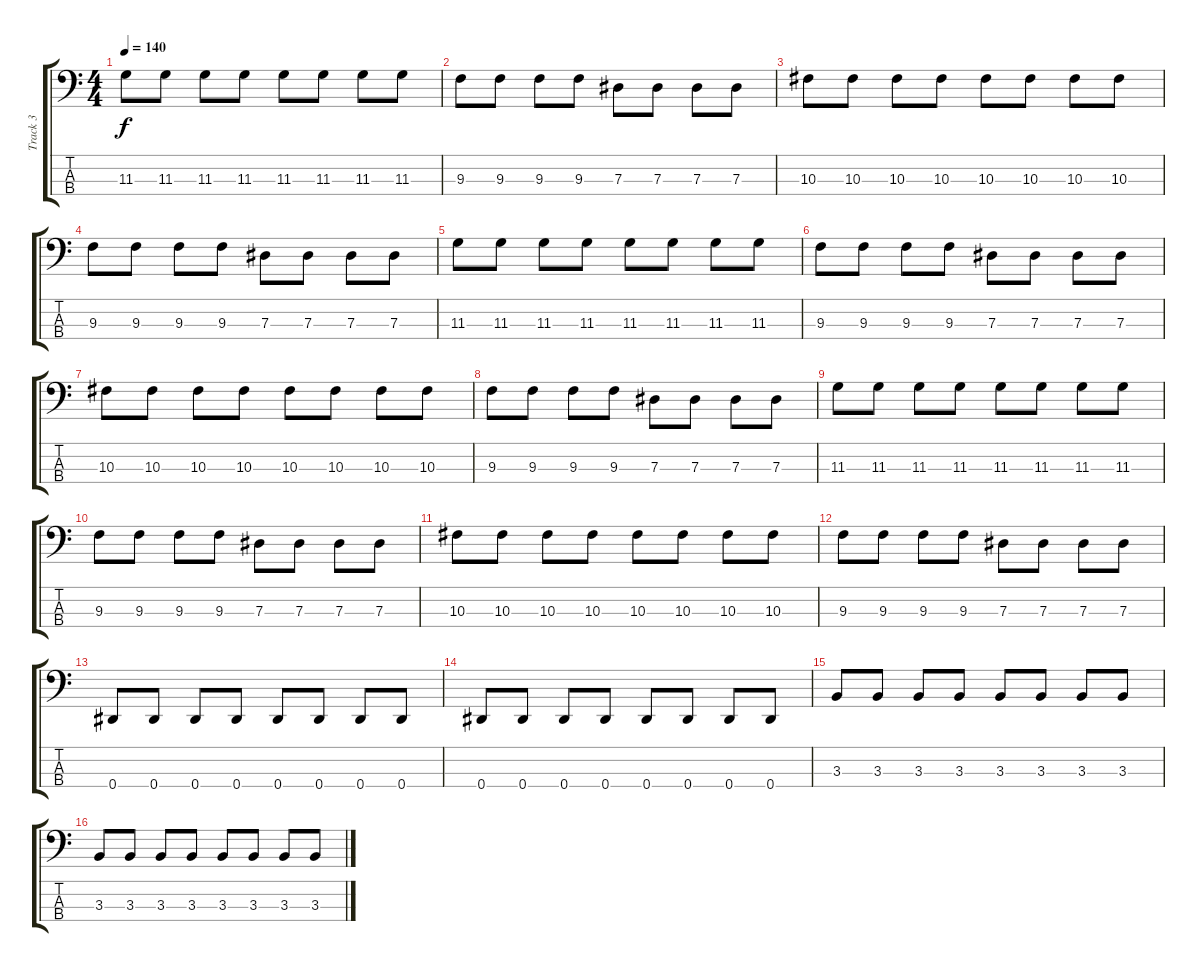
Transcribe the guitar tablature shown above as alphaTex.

\track ("Track 3" "Track 3") {instrument electricbassfinger}
\staff {score tabs}
\tuning (Gb2 Db2 Ab1 Eb1) {hide}
\ts (4 4)
\tempo 140
\clef f4
\ks c
11.3.8{dy f} 11.3.8 11.3.8 11.3.8 11.3.8 11.3.8 11.3.8 11.3.8 |
9.3.8 9.3.8 9.3.8 9.3.8 7.3.8 7.3.8 7.3.8 7.3.8 |
10.3.8 10.3.8 10.3.8 10.3.8 10.3.8 10.3.8 10.3.8 10.3.8 |
9.3.8 9.3.8 9.3.8 9.3.8 7.3.8 7.3.8 7.3.8 7.3.8 |
11.3.8 11.3.8 11.3.8 11.3.8 11.3.8 11.3.8 11.3.8 11.3.8 |
9.3.8 9.3.8 9.3.8 9.3.8 7.3.8 7.3.8 7.3.8 7.3.8 |
10.3.8 10.3.8 10.3.8 10.3.8 10.3.8 10.3.8 10.3.8 10.3.8 |
9.3.8 9.3.8 9.3.8 9.3.8 7.3.8 7.3.8 7.3.8 7.3.8 |
11.3.8 11.3.8 11.3.8 11.3.8 11.3.8 11.3.8 11.3.8 11.3.8 |
9.3.8 9.3.8 9.3.8 9.3.8 7.3.8 7.3.8 7.3.8 7.3.8 |
10.3.8 10.3.8 10.3.8 10.3.8 10.3.8 10.3.8 10.3.8 10.3.8 |
9.3.8 9.3.8 9.3.8 9.3.8 7.3.8 7.3.8 7.3.8 7.3.8 |
0.4.8 0.4.8 0.4.8 0.4.8 0.4.8 0.4.8 0.4.8 0.4.8 |
0.4.8 0.4.8 0.4.8 0.4.8 0.4.8 0.4.8 0.4.8 0.4.8 |
3.3.8 3.3.8 3.3.8 3.3.8 3.3.8 3.3.8 3.3.8 3.3.8 |
3.3.8 3.3.8 3.3.8 3.3.8 3.3.8 3.3.8 3.3.8 3.3.8
